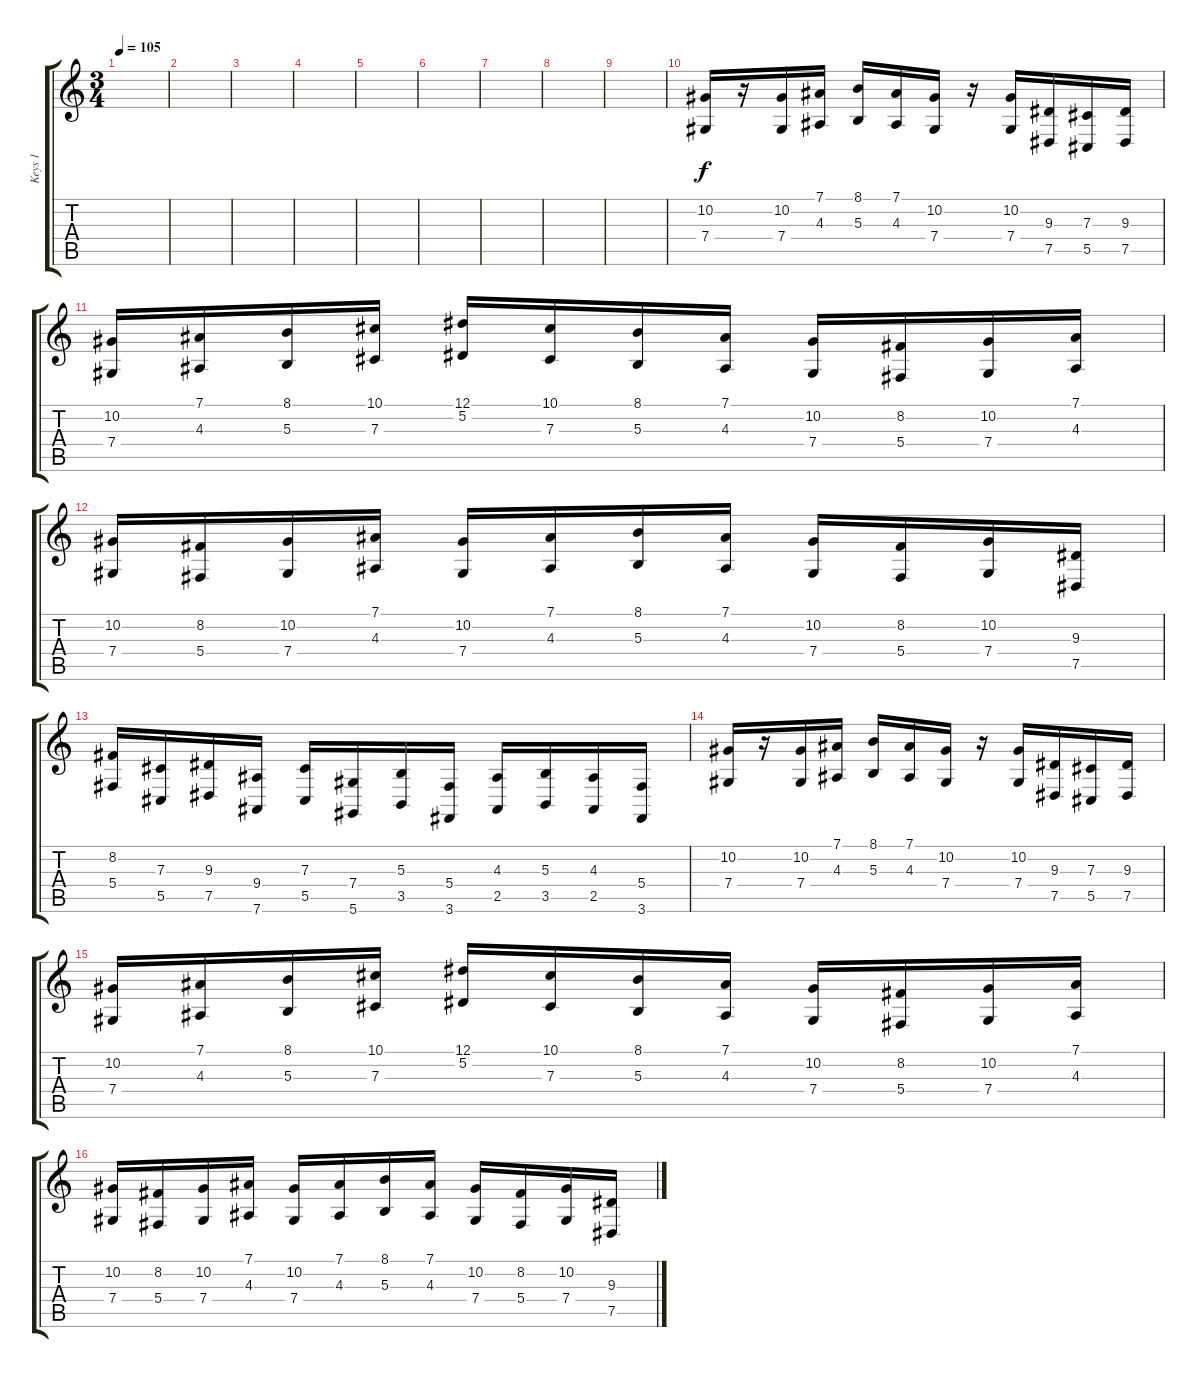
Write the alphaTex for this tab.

\track ("Keys 1" "Keys 1") {instrument stringensemble1}
\staff {score tabs}
\tuning (Eb4 Bb3 Gb3 Db3 Ab2 Eb2) {hide}
\ts (3 4)
\tempo 105
\clef g2
\ks c
|
|
|
|
|
|
|
|
|
(10.2 7.4).16 r.16 (10.2 7.4).16 (7.1 4.3).16 (8.1 5.3).16 (7.1 4.3).16 (10.2 7.4).16 r.16 (10.2 7.4).16 (9.3 7.5).16 (7.3 5.5).16 (9.3 7.5).16 |
(10.2 7.4).16 (7.1 4.3).16 (8.1 5.3).16 (10.1 7.3).16 (12.1 5.2).16 (10.1 7.3).16 (8.1 5.3).16 (7.1 4.3).16 (10.2 7.4).16 (8.2 5.4).16 (10.2 7.4).16 (7.1 4.3).16 |
(10.2 7.4).16 (8.2 5.4).16 (10.2 7.4).16 (7.1 4.3).16 (10.2 7.4).16 (7.1 4.3).16 (8.1 5.3).16 (7.1 4.3).16 (10.2 7.4).16 (8.2 5.4).16 (10.2 7.4).16 (9.3 7.5).16 |
(8.2 5.4).16 (7.3 5.5).16 (9.3 7.5).16 (9.4 7.6).16 (7.3 5.5).16 (7.4 5.6).16 (5.3 3.5).16 (5.4 3.6).16 (4.3 2.5).16 (5.3 3.5).16 (4.3 2.5).16 (5.4 3.6).16 |
(10.2 7.4).16 r.16 (10.2 7.4).16 (7.1 4.3).16 (8.1 5.3).16 (7.1 4.3).16 (10.2 7.4).16 r.16 (10.2 7.4).16 (9.3 7.5).16 (7.3 5.5).16 (9.3 7.5).16 |
(10.2 7.4).16 (7.1 4.3).16 (8.1 5.3).16 (10.1 7.3).16 (12.1 5.2).16 (10.1 7.3).16 (8.1 5.3).16 (7.1 4.3).16 (10.2 7.4).16 (8.2 5.4).16 (10.2 7.4).16 (7.1 4.3).16 |
(10.2 7.4).16 (8.2 5.4).16 (10.2 7.4).16 (7.1 4.3).16 (10.2 7.4).16 (7.1 4.3).16 (8.1 5.3).16 (7.1 4.3).16 (10.2 7.4).16 (8.2 5.4).16 (10.2 7.4).16 (9.3 7.5).16
